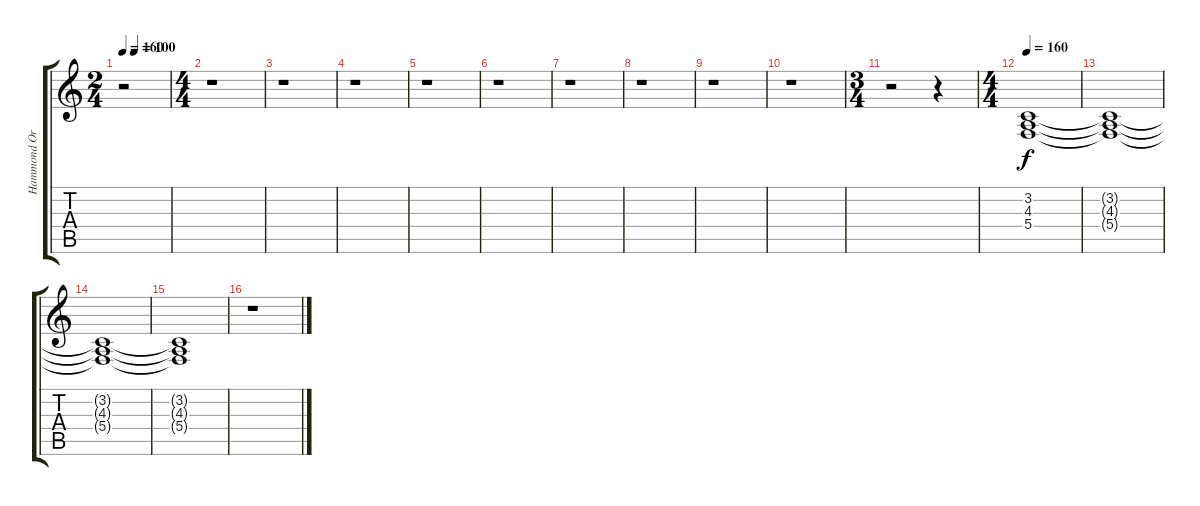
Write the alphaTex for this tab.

\track ("Hammond Organ" "Hammond Or") {instrument drawbarorgan}
\staff {score tabs}
\tuning (D4 A3 F3 C3 G2 D2) {hide}
\ts (2 4)
\tempo 160
\tempo (100 0.25)
\tempo 160
\clef g2
\ks c
r.2{dy f instrument drawbarorgan} |
\ts (4 4)
r.1 |
r.1 |
r.1 |
r.1 |
r.1 |
r.1 |
r.1 |
r.1 |
r.1 |
\ts (3 4)
r.2 r.4 |
\ts (4 4)
\tempo 160
(3.2 4.3 5.4).1 |
(3.2{t} 4.3{t} 5.4{t}).1 |
(3.2{t} 4.3{t} 5.4{t}).1 |
(3.2{t} 4.3{t} 5.4{t}).1 |
r.1
